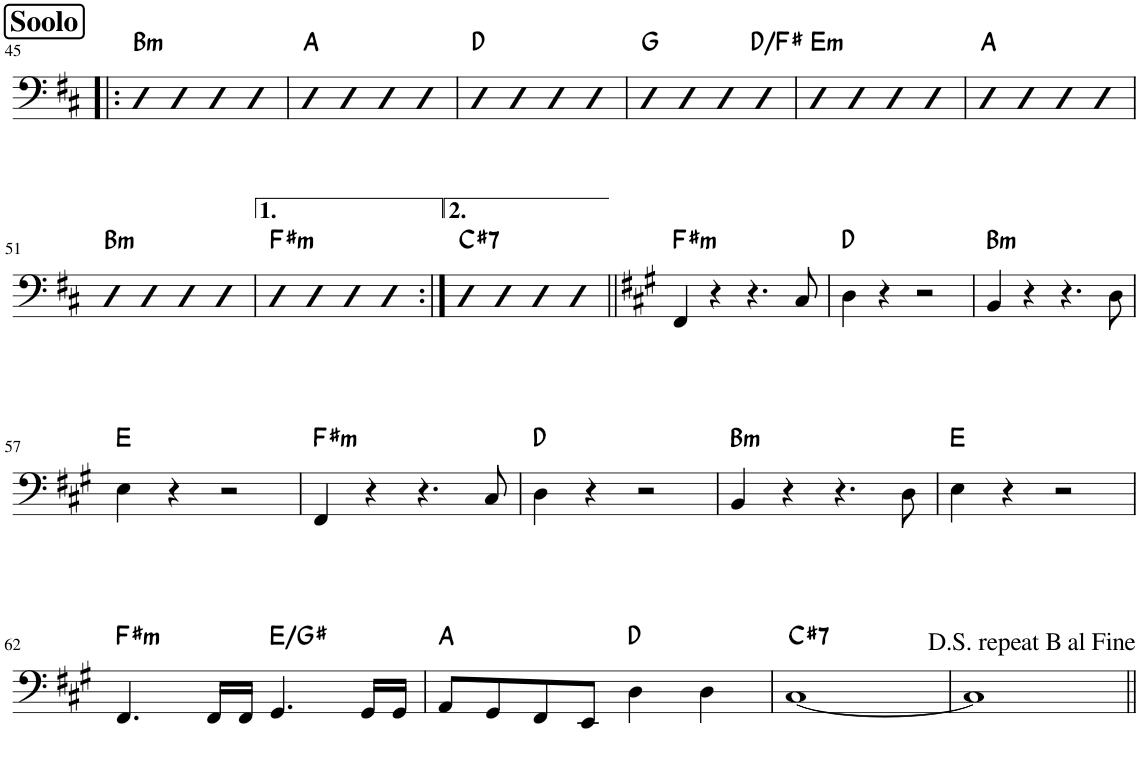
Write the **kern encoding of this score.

**kern	**harte
*part1	*part1
*staff1	*
*I"Akustinen basso	*
*I'Basso	*
!!LO:PB:g=z
*clefF4	*
*Trd7c12	*
*k[f#c#]	*
!!LO:REH:place=s1:a:B:cj:fs=14:t=Soolo
=45!|:	=45!|:
!	!LO:H:kt=m
4D	B:min
4D	.
4D	.
4D	.
=46	=46
4D	A:maj
4D	.
4D	.
4D	.
=47	=47
4D	D:maj
4D	.
4D	.
4D	.
=48	=48
4D	G:maj
4D	.
4D	.
4D	D:maj/3
=49	=49
!	!LO:H:kt=m
4D	E:min
4D	.
4D	.
4D	.
=50	=50
4D	A:maj
4D	.
4D	.
4D	.
!!LO:LB:g=z
=51	=51
!	!LO:H:kt=m
4D	B:min
4D	.
4D	.
4D	.
=52	=52
!	!LO:H:kt=m
4D	F#:min
4D	.
4D	.
4D	.
=53:|!	=53:|!
!	!LO:H:kt=7
4D	C#:7
4D	.
4D	.
4D	.
=54||	=54||
*k[f#c#g#]	*
!	!LO:H:kt=m
4FF#/	F#:min
4r	.
4.r	.
8C#/	.
=55	=55
4D\	D:maj
4r	.
2r	.
=56	=56
!	!LO:H:kt=m
4BB/	B:min
4r	.
4.r	.
8D\	.
!!LO:LB:g=z
=57	=57
4E\	E:maj
4r	.
2r	.
=58	=58
!	!LO:H:kt=m
4FF#/	F#:min
4r	.
4.r	.
8C#/	.
=59	=59
4D\	D:maj
4r	.
2r	.
=60	=60
!	!LO:H:kt=m
4BB/	B:min
4r	.
4.r	.
8D\	.
=61	=61
4E\	E:maj
4r	.
2r	.
!!LO:LB:g=z
=62	=62
!	!LO:H:kt=m
4.FF#/	F#:min
16FF#/LL	.
16FF#/JJ	.
4.GG#/	E:maj/3
16GG#/LL	.
16GG#/JJ	.
=63	=63
8AA/L	A:maj
8GG#/	.
8FF#/	.
8EE/J	.
4D\	D:maj
4D\	.
=64	=64
!	!LO:H:kt=7
[1C#	C#:7
=65	=65
1C#]	.
!LO:TX:a:t=D.S. repeat B al Fine	!
=||	=||
*-	*-
